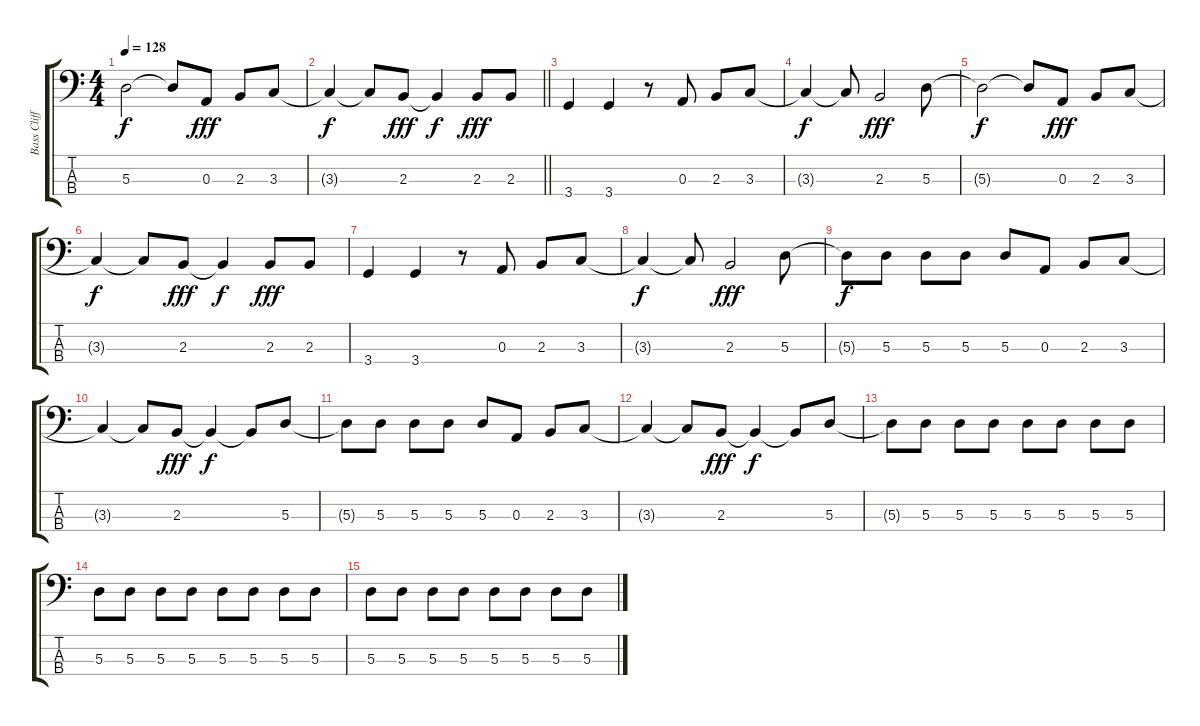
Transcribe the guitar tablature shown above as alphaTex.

\track ("Bass Cliff Williams" "Bass Cliff") {instrument electricbassfinger}
\staff {score tabs}
\tuning (G2 D2 A1 E1) {hide}
\ts (4 4)
\tempo 128
\clef f4
\ks c
5.3{t}.2{dy f} 5.3{t}.8 0.3.8{dy fff} 2.3.8 3.3.8 |
\barLineRight lightlight
3.3{t}.4{dy f} 3.3{t}.8 2.3.8{dy fff} 2.3{t}.4{dy f} 2.3.8{dy fff} 2.3.8 |
3.4.4 3.4.4 r.8 0.3.8 2.3.8 3.3.8 |
3.3{t}.4{dy f} 3.3{t}.8 2.3.2{dy fff} 5.3.8 |
5.3{t}.2{dy f} 5.3{t}.8 0.3.8{dy fff} 2.3.8 3.3.8 |
3.3{t}.4{dy f} 3.3{t}.8 2.3.8{dy fff} 2.3{t}.4{dy f} 2.3.8{dy fff} 2.3.8 |
3.4.4 3.4.4 r.8 0.3.8 2.3.8 3.3.8 |
3.3{t}.4{dy f} 3.3{t}.8 2.3.2{dy fff} 5.3.8 |
5.3{t}.8{dy f} 5.3.8 5.3.8 5.3.8 5.3.8 0.3.8 2.3.8 3.3.8 |
3.3{t}.4 3.3{t}.8 2.3.8{dy fff} 2.3{t}.4{dy f} 2.3{t}.8 5.3.8 |
5.3{t}.8 5.3.8 5.3.8 5.3.8 5.3.8 0.3.8 2.3.8 3.3.8 |
3.3{t}.4 3.3{t}.8 2.3.8{dy fff} 2.3{t}.4{dy f} 2.3{t}.8 5.3.8 |
5.3{t}.8 5.3.8 5.3.8 5.3.8 5.3.8 5.3.8 5.3.8 5.3.8 |
5.3.8 5.3.8 5.3.8 5.3.8 5.3.8 5.3.8 5.3.8 5.3.8 |
5.3.8 5.3.8 5.3.8 5.3.8 5.3.8 5.3.8 5.3.8 5.3.8
